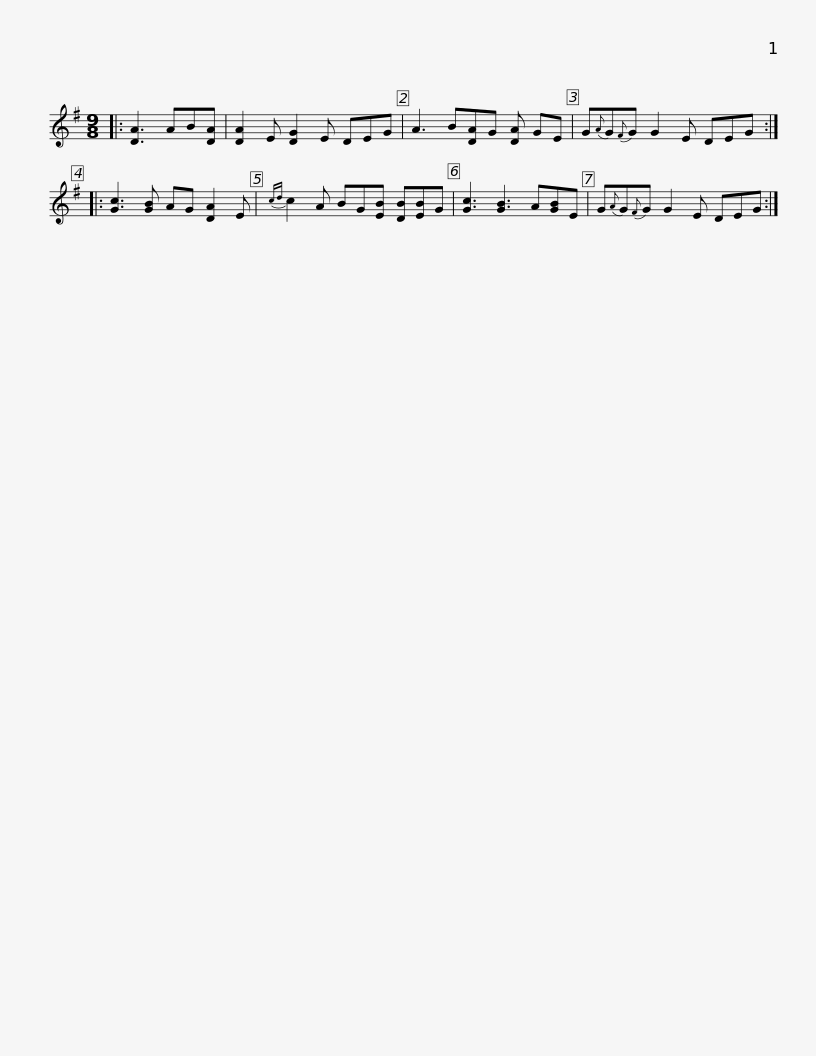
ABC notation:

X:1
L:1/8
M:9/8
I:linebreak $
K:G
V:1 treble
V:1
|: [DA]3 AB[DA] | [DA]2 E [DG]2 E DEG | A3 B[DA]G [DA] GE | G{A}G{F}G G2 E DEG :: [Gc]3 [GB] AG [DA]2 E |$ %5
{cd} c2 A BG[EB] [DB][EB]G | [Gc]3 [GB]3 A[GB]E | G{A}G{F}G G2 E DEG :| %8
